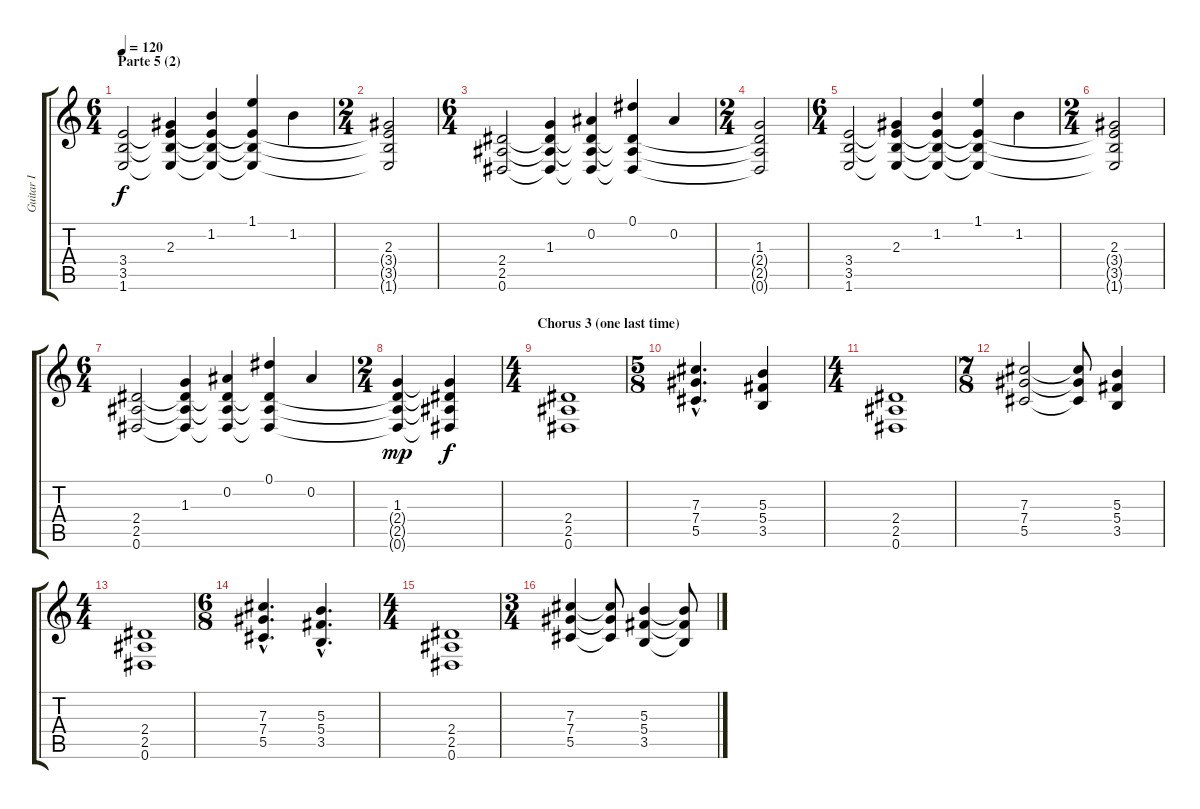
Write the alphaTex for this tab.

\track ("Guitar I" "Guitar I") {instrument distortionguitar}
\staff {score tabs}
\tuning (Eb4 Bb3 Gb3 Db3 Ab2 Eb2) {hide}
\ts (6 4)
\section ("" "Parte 5 (2)")
\tempo 120
\clef g2
\ks c
(3.4 3.5 1.6).2{dy f} (2.3 3.4{t} 3.5{t} 1.6{t}).4 (1.2 3.4{t} 3.5{t} 1.6{t}).4 (1.1 3.4{t} 3.5{t} 1.6{t}).4 1.2.4 |
\ts (2 4)
(2.3 3.4{t} 3.5{t} 1.6{t}).2 |
\ts (6 4)
(2.4 2.5 0.6).2 (1.3 2.4{t} 2.5{t} 0.6{t}).4 (0.2 2.4{t} 2.5{t} 0.6{t}).4 (0.1 2.4{t} 2.5{t} 0.6{t}).4 0.2.4 |
\ts (2 4)
(1.3 2.4{t} 2.5{t} 0.6{t}).2 |
\ts (6 4)
(3.4 3.5 1.6).2 (2.3 3.4{t} 3.5{t} 1.6{t}).4 (1.2 3.4{t} 3.5{t} 1.6{t}).4 (1.1 3.4{t} 3.5{t} 1.6{t}).4 1.2.4 |
\ts (2 4)
(2.3 3.4{t} 3.5{t} 1.6{t}).2 |
\ts (6 4)
(2.4 2.5 0.6).2 (1.3 2.4{t} 2.5{t} 0.6{t}).4 (0.2 2.4{t} 2.5{t} 0.6{t}).4 (0.1 2.4{t} 2.5{t} 0.6{t}).4 0.2.4 |
\ts (2 4)
(1.3 2.4{t} 2.5{t} 0.6{t}).4{dy mp} (1.3{t} 2.4{t} 2.5{t} 0.6{t}).4{dy f} |
\ts (4 4)
\section ("" "Chorus 3 (one last time)")
(2.4 2.5 0.6).1 |
\ts (5 8)
(7.3{hac} 7.4{hac} 5.5{hac}).4{d} (5.3 5.4 3.5).4 |
\ts (4 4)
(2.4 2.5 0.6).1 |
\ts (7 8)
(7.3 7.4 5.5).2 (7.3{t} 7.4{t} 5.5{t}).8 (5.3 5.4 3.5).4 |
\ts (4 4)
(2.4 2.5 0.6).1 |
\ts (6 8)
(7.3{hac} 7.4{hac} 5.5{hac}).4{d} (5.3{hac} 5.4{hac} 3.5{hac}).4{d} |
\ts (4 4)
(2.4 2.5 0.6).1 |
\ts (3 4)
(7.3 7.4 5.5).4 (7.3{t} 7.4{t} 5.5{t}).8 (5.3 5.4 3.5).4 (5.3{t} 5.4{t} 3.5{t}).8
